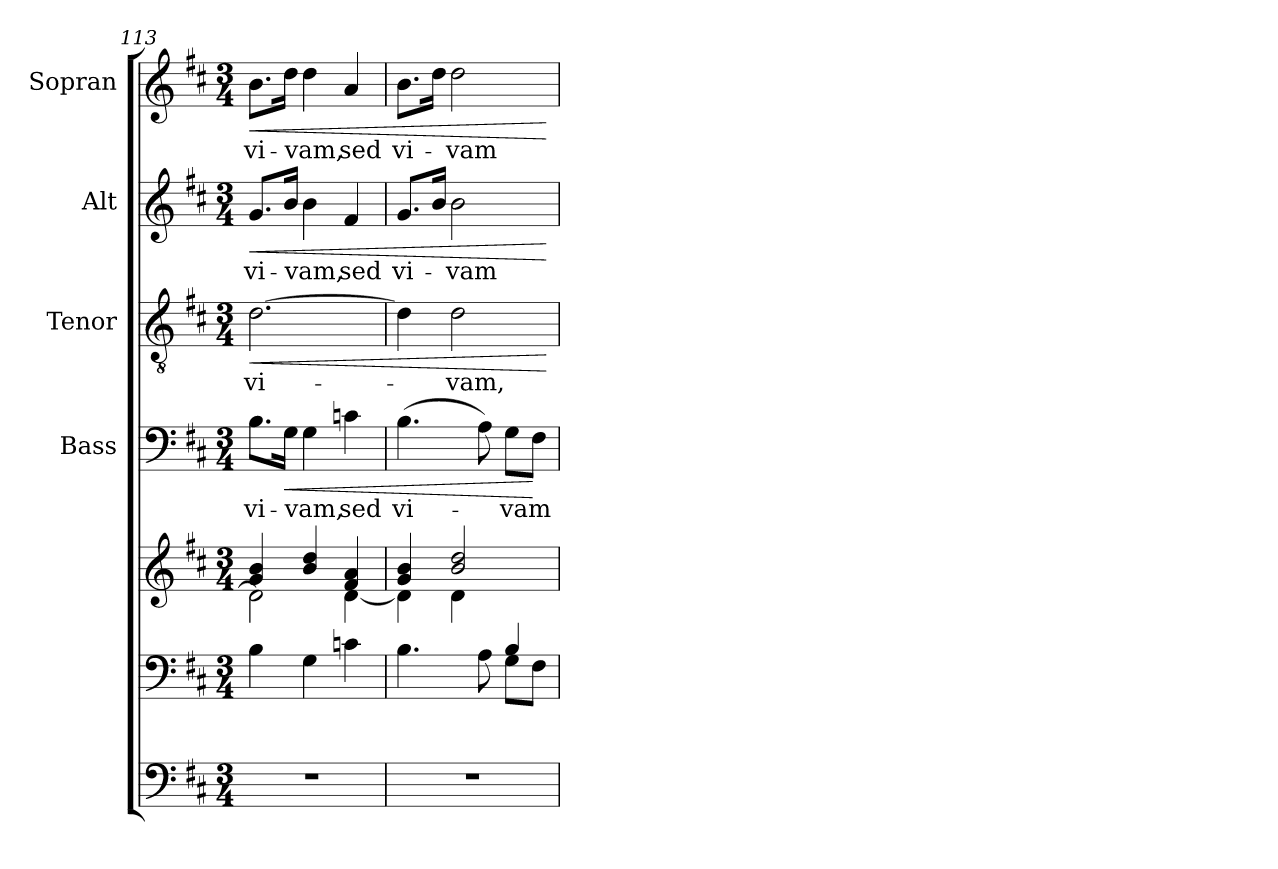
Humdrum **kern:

**kern	**kern	**kern	**kern	**text	**dynam	**kern	**text	**dynam	**kern	**text	**dynam	**kern	**text	**dynam
*part6	*part5	*part5	*part4	*part4	*part4	*part3	*part3	*part3	*part2	*part2	*part2	*part1	*part1	*part1
*staff7	*staff6	*staff5	*staff4	*staff4	*staff4	*staff3	*staff3	*staff3	*staff2	*staff2	*staff2	*staff1	*staff1	*staff1
*	*	*	*I"Bass	*	*	*I"Tenor	*	*	*I"Alt	*	*	*I"Sopran	*	*
*	*	*	*I'B.	*	*	*I'T.	*	*	*I'A.	*	*	*I'S.	*	*
*clefF4	*clefF4	*clefG2	*clefF4	*	*	*clefGv2	*	*	*clefG2	*	*	*clefG2	*	*
*k[f#c#]	*k[f#c#]	*k[f#c#]	*k[f#c#]	*	*	*k[f#c#]	*	*	*k[f#c#]	*	*	*k[f#c#]	*	*
*D:	*D:	*D:	*D:	*	*	*D:	*	*	*D:	*	*	*D:	*	*
*M3/4	*M3/4	*M3/4	*M3/4	*	*	*M3/4	*	*	*M3/4	*	*	*M3/4	*	*
=113	=113	=113	=113	=113	=113	=113	=113	=113	=113	=113	=113	=113	=113	=113
*	*	*^	*	*	*	*	*	*	*	*	*	*	*	*
!	!	!	!	!	!LO:LY:b	!	!	!LO:LY:b	!LO:HP:b	!	!LO:LY:b	!LO:HP:b	!	!LO:LY:b	!LO:HP:b
2.r	4B\	4g/ 4b/	2d\]	8.B\L	vi-	.	[2.d\	vi-	<	8.g/L	vi-	<	8.b\L	vi-	<
!	!	!	!	!	!	!LO:HP:b	!	!	!	!	!	!	!	!	!
.	.	.	.	16G\Jk	.	<	.	.	.	16b/Jk	.	.	16dd\Jk	.	.
!	!	!	!	!	!LO:LY:b	!	!	!	!	!	!LO:LY:b	!	!	!LO:LY:b	!
.	4G\	4b/ 4dd/	.	4G\	-vam,	.	.	.	.	4b\	-vam,	.	4dd\	-vam,	.
!	!	!	!	!	!LO:LY:b	!	!	!	!	!	!LO:LY:b	!	!	!LO:LY:b	!
.	4cn\	4f#/ 4a/	[<4d\	4cn\	sed	.	.	.	.	4f#/	sed	.	4a/	sed	.
=114	=114	=114	=114	=114	=114	=114	=114	=114	=114	=114	=114	=114	=114	=114	=114
*	*^	*	*	*	*	*	*	*	*	*	*	*	*	*	*
!	!	!	!	!	!	!LO:LY:b	!	!	!	!	!	!LO:LY:b	!	!	!LO:LY:b	!
2.r	4.B\	2ryy	4g/ 4b/	4d\]	(>4.B\	vi-	.	4d\]	.	.	8.g/L	vi-	.	8.b\L	vi-	.
.	.	.	.	.	.	.	.	.	.	.	16b/Jk	.	.	16dd\Jk	.	.
!	!	!	!	!	!	!	!	!	!LO:LY:b	!	!	!LO:LY:b	!	!	!LO:LY:b	!
.	.	.	2b/ 2dd/	4d\	.	.	.	2d\	-vam,	.	2b\	-vam	.	2dd\	-vam	.
.	8A\	.	.	.	8A\)	.	.	.	.	.	.	.	.	.	.	.
!	!	!	!	!	!	!LO:LY:b	!	!	!	!	!	!	!	!	!	!
.	4B/	8G\L	.	4ryy	8G\L	-vam	.	.	.	.	.	.	.	.	.	.
.	.	8F#\J	.	.	8F#\J	.	[	.	.	.	.	.	.	.	.	.
*	*v	*v	*	*	*	*	*	*	*	*	*	*	*	*	*	*
*	*	*v	*v	*	*	*	*	*	*	*	*	*	*	*	*
.	.	.	.	.	.	.	.	[	.	.	[	.	.	[
=	=	=	=	=	=	=	=	=	=	=	=	=	=	=
*-	*-	*-	*-	*-	*-	*-	*-	*-	*-	*-	*-	*-	*-	*-
